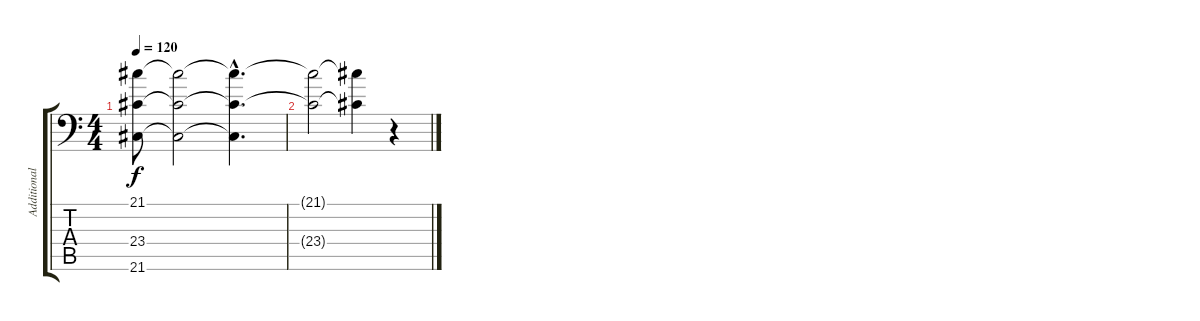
\track ("Additional Brass" "Additional") {instrument acousticgrandpiano}
\staff {score tabs}
\tuning (E3 B2 G2 D2 A1 E1) {hide}
\ts (4 4)
\tempo 120
\clef f4
\ks c
(21.1 23.4 21.6).8{dy f} (21.1{t} 23.4{t} 21.6{t}).2 (21.1{hac t} 23.4{hac t} 21.6{hac t}).4{d} |
(21.1{t} 23.4{t}).2 (21.1{t} 23.4{t}).4 r.4
